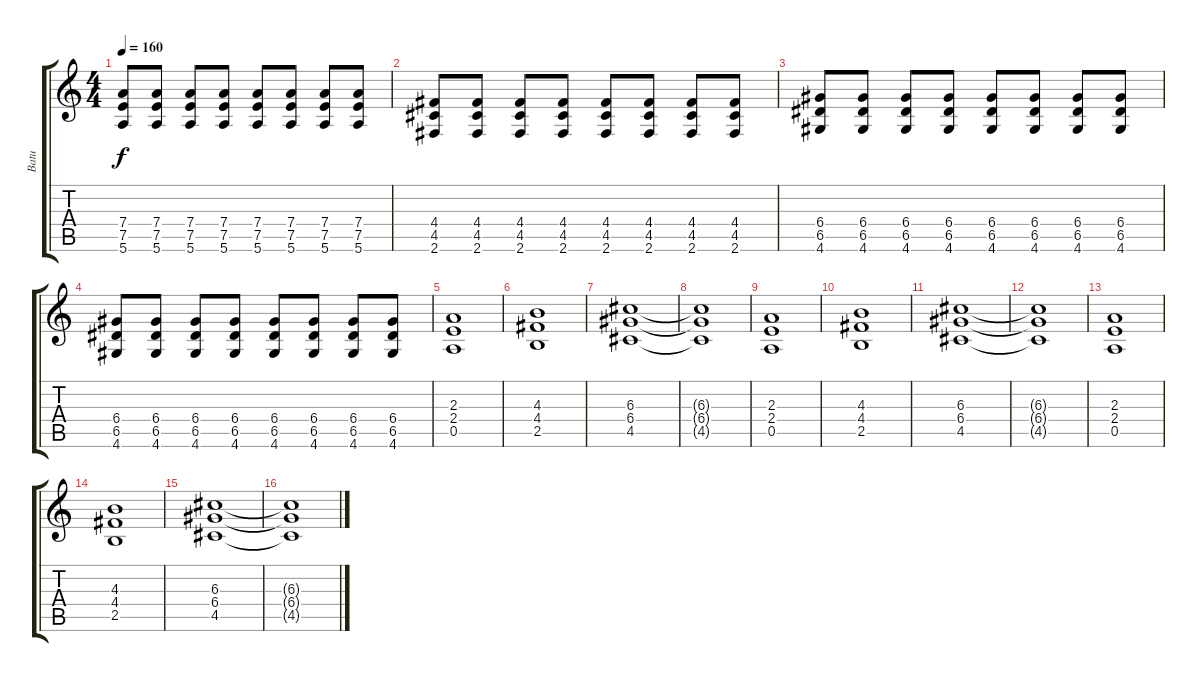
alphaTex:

\track ("Batu" "Batu") {instrument distortionguitar}
\staff {score tabs}
\tuning (E4 B3 G3 D3 A2 E2) {hide}
\ts (4 4)
\tempo 160
\clef g2
\ks c
(7.4 7.5 5.6).8{dy f} (7.4 7.5 5.6).8 (7.4 7.5 5.6).8 (7.4 7.5 5.6).8 (7.4 7.5 5.6).8 (7.4 7.5 5.6).8 (7.4 7.5 5.6).8 (7.4 7.5 5.6).8 |
(4.4 4.5 2.6).8 (4.4 4.5 2.6).8 (4.4 4.5 2.6).8 (4.4 4.5 2.6).8 (4.4 4.5 2.6).8 (4.4 4.5 2.6).8 (4.4 4.5 2.6).8 (4.4 4.5 2.6).8 |
(6.4 6.5 4.6).8 (6.4 6.5 4.6).8 (6.4 6.5 4.6).8 (6.4 6.5 4.6).8 (6.4 6.5 4.6).8 (6.4 6.5 4.6).8 (6.4 6.5 4.6).8 (6.4 6.5 4.6).8 |
(6.4 6.5 4.6).8 (6.4 6.5 4.6).8 (6.4 6.5 4.6).8 (6.4 6.5 4.6).8 (6.4 6.5 4.6).8 (6.4 6.5 4.6).8 (6.4 6.5 4.6).8 (6.4 6.5 4.6).8 |
(2.3 2.4 0.5).1 |
(4.3 4.4 2.5).1 |
(6.3 6.4 4.5).1 |
(6.3{t} 6.4{t} 4.5{t}).1 |
(2.3 2.4 0.5).1 |
(4.3 4.4 2.5).1 |
(6.3 6.4 4.5).1 |
(6.3{t} 6.4{t} 4.5{t}).1 |
(2.3 2.4 0.5).1 |
(4.3 4.4 2.5).1 |
(6.3 6.4 4.5).1 |
(6.3{t} 6.4{t} 4.5{t}).1
